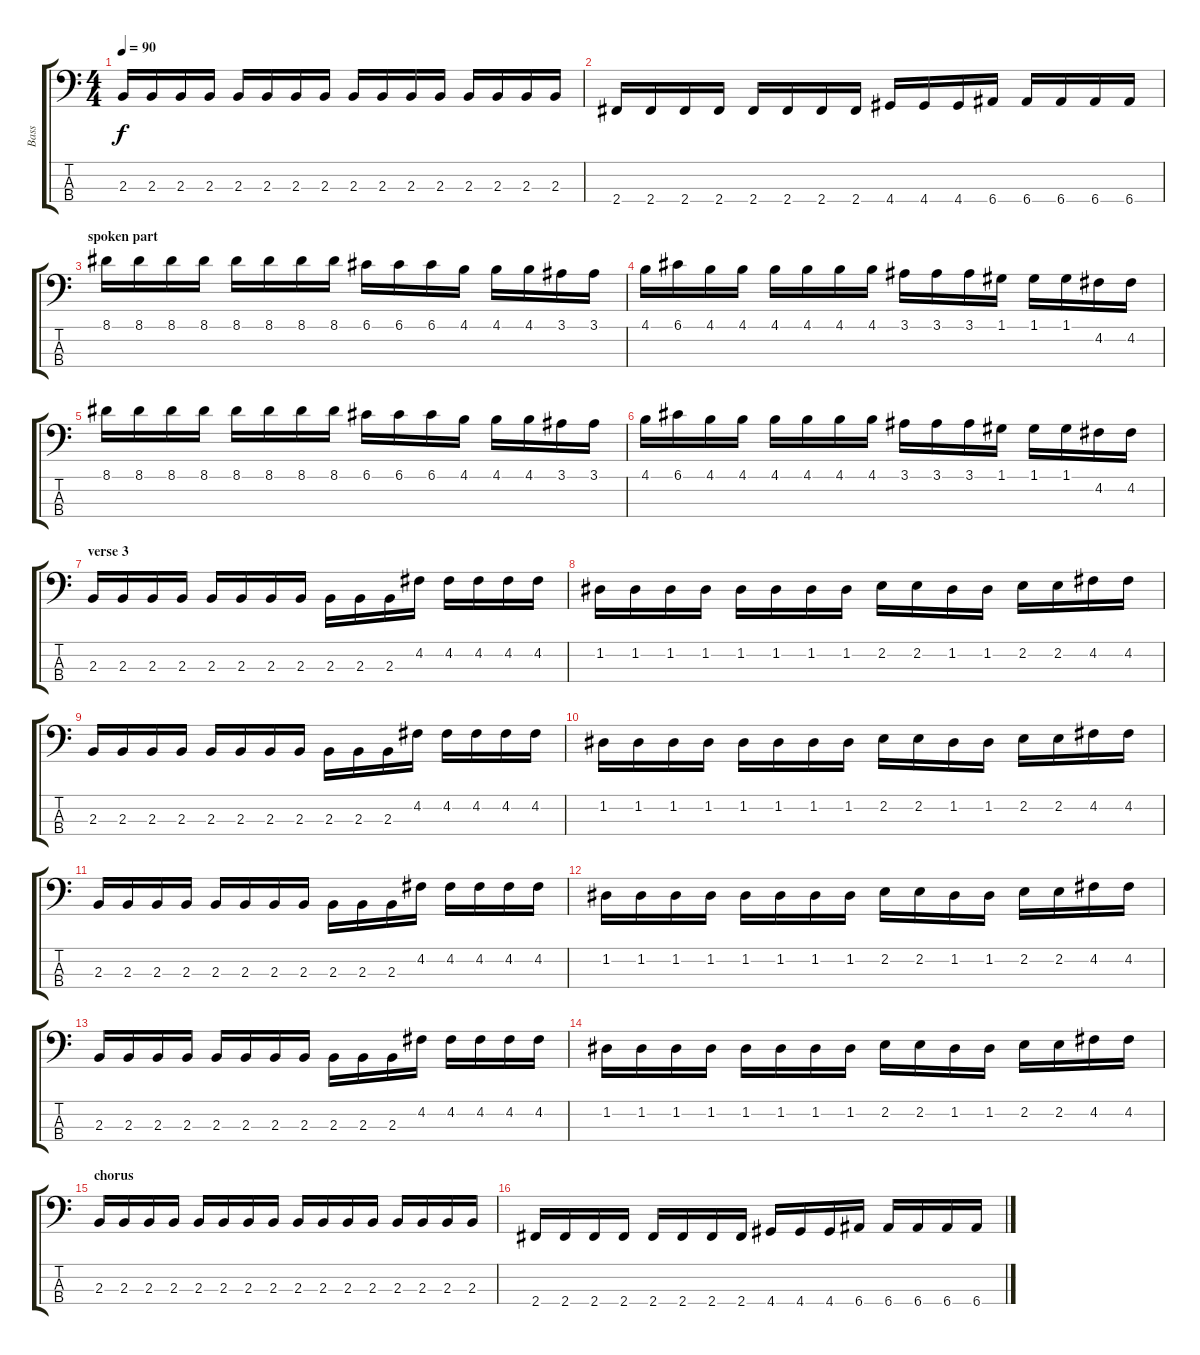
\track ("Bass" "Bass") {instrument electricbassfinger}
\staff {score tabs}
\tuning (G2 D2 A1 E1) {hide}
\ts (4 4)
\tempo 90
\clef f4
\ks c
2.3.16{dy f} 2.3.16 2.3.16 2.3.16 2.3.16 2.3.16 2.3.16 2.3.16 2.3.16 2.3.16 2.3.16 2.3.16 2.3.16 2.3.16 2.3.16 2.3.16 |
2.4.16 2.4.16 2.4.16 2.4.16 2.4.16 2.4.16 2.4.16 2.4.16 4.4.16 4.4.16 4.4.16 6.4.16 6.4.16 6.4.16 6.4.16 6.4.16 |
\section ("" "spoken part")
8.1.16 8.1.16 8.1.16 8.1.16 8.1.16 8.1.16 8.1.16 8.1.16 6.1.16 6.1.16 6.1.16 4.1.16 4.1.16 4.1.16 3.1.16 3.1.16 |
4.1.16 6.1.16 4.1.16 4.1.16 4.1.16 4.1.16 4.1.16 4.1.16 3.1.16 3.1.16 3.1.16 1.1.16 1.1.16 1.1.16 4.2.16 4.2.16 |
8.1.16 8.1.16 8.1.16 8.1.16 8.1.16 8.1.16 8.1.16 8.1.16 6.1.16 6.1.16 6.1.16 4.1.16 4.1.16 4.1.16 3.1.16 3.1.16 |
4.1.16 6.1.16 4.1.16 4.1.16 4.1.16 4.1.16 4.1.16 4.1.16 3.1.16 3.1.16 3.1.16 1.1.16 1.1.16 1.1.16 4.2.16 4.2.16 |
\section ("" "verse 3")
2.3.16 2.3.16 2.3.16 2.3.16 2.3.16 2.3.16 2.3.16 2.3.16 2.3.16 2.3.16 2.3.16 4.2.16 4.2.16 4.2.16 4.2.16 4.2.16 |
1.2.16 1.2.16 1.2.16 1.2.16 1.2.16 1.2.16 1.2.16 1.2.16 2.2.16 2.2.16 1.2.16 1.2.16 2.2.16 2.2.16 4.2.16 4.2.16 |
2.3.16 2.3.16 2.3.16 2.3.16 2.3.16 2.3.16 2.3.16 2.3.16 2.3.16 2.3.16 2.3.16 4.2.16 4.2.16 4.2.16 4.2.16 4.2.16 |
1.2.16 1.2.16 1.2.16 1.2.16 1.2.16 1.2.16 1.2.16 1.2.16 2.2.16 2.2.16 1.2.16 1.2.16 2.2.16 2.2.16 4.2.16 4.2.16 |
2.3.16 2.3.16 2.3.16 2.3.16 2.3.16 2.3.16 2.3.16 2.3.16 2.3.16 2.3.16 2.3.16 4.2.16 4.2.16 4.2.16 4.2.16 4.2.16 |
1.2.16 1.2.16 1.2.16 1.2.16 1.2.16 1.2.16 1.2.16 1.2.16 2.2.16 2.2.16 1.2.16 1.2.16 2.2.16 2.2.16 4.2.16 4.2.16 |
2.3.16 2.3.16 2.3.16 2.3.16 2.3.16 2.3.16 2.3.16 2.3.16 2.3.16 2.3.16 2.3.16 4.2.16 4.2.16 4.2.16 4.2.16 4.2.16 |
1.2.16 1.2.16 1.2.16 1.2.16 1.2.16 1.2.16 1.2.16 1.2.16 2.2.16 2.2.16 1.2.16 1.2.16 2.2.16 2.2.16 4.2.16 4.2.16 |
\section ("" "chorus")
2.3.16 2.3.16 2.3.16 2.3.16 2.3.16 2.3.16 2.3.16 2.3.16 2.3.16 2.3.16 2.3.16 2.3.16 2.3.16 2.3.16 2.3.16 2.3.16 |
2.4.16 2.4.16 2.4.16 2.4.16 2.4.16 2.4.16 2.4.16 2.4.16 4.4.16 4.4.16 4.4.16 6.4.16 6.4.16 6.4.16 6.4.16 6.4.16
